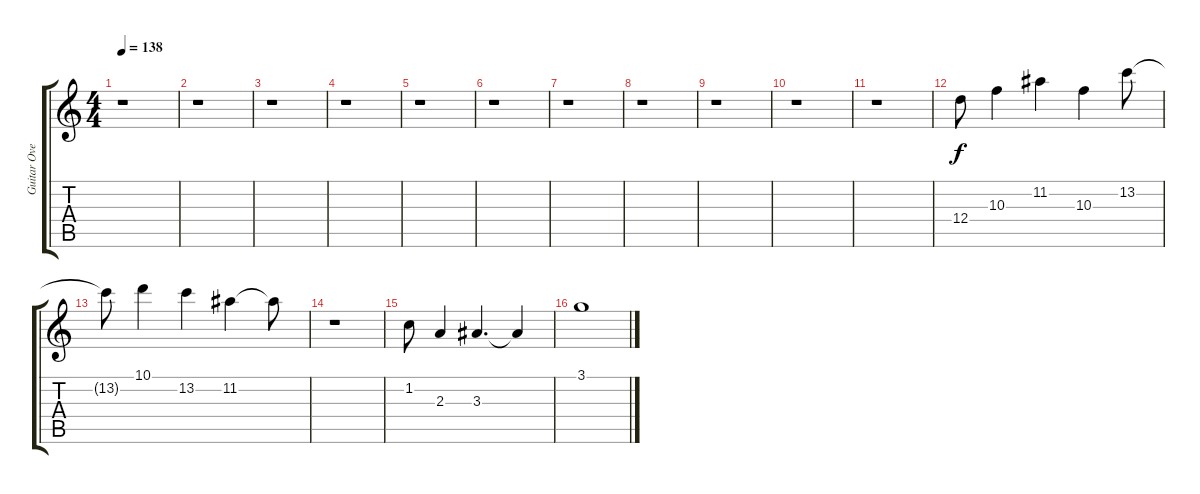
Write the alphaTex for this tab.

\track ("Guitar Overdub (Linde)" "Guitar Ove") {instrument acousticguitarsteel}
\staff {score tabs}
\tuning (E4 B3 G3 D3 A2 E2) {hide}
\ts (4 4)
\tempo 138
\clef g2
\ks c
r.1{dy f} |
r.1 |
r.1 |
r.1 |
r.1 |
r.1 |
r.1 |
r.1 |
r.1 |
r.1 |
r.1 |
12.4.8 10.3.4 11.2.4 10.3.4 13.2.8 |
13.2{t}.8 10.1.4 13.2.4 11.2.4 11.2{t}.8 |
r.1 |
1.2.8 2.3.4 3.3.4{d} 3.3{t}.4 |
3.1.1
